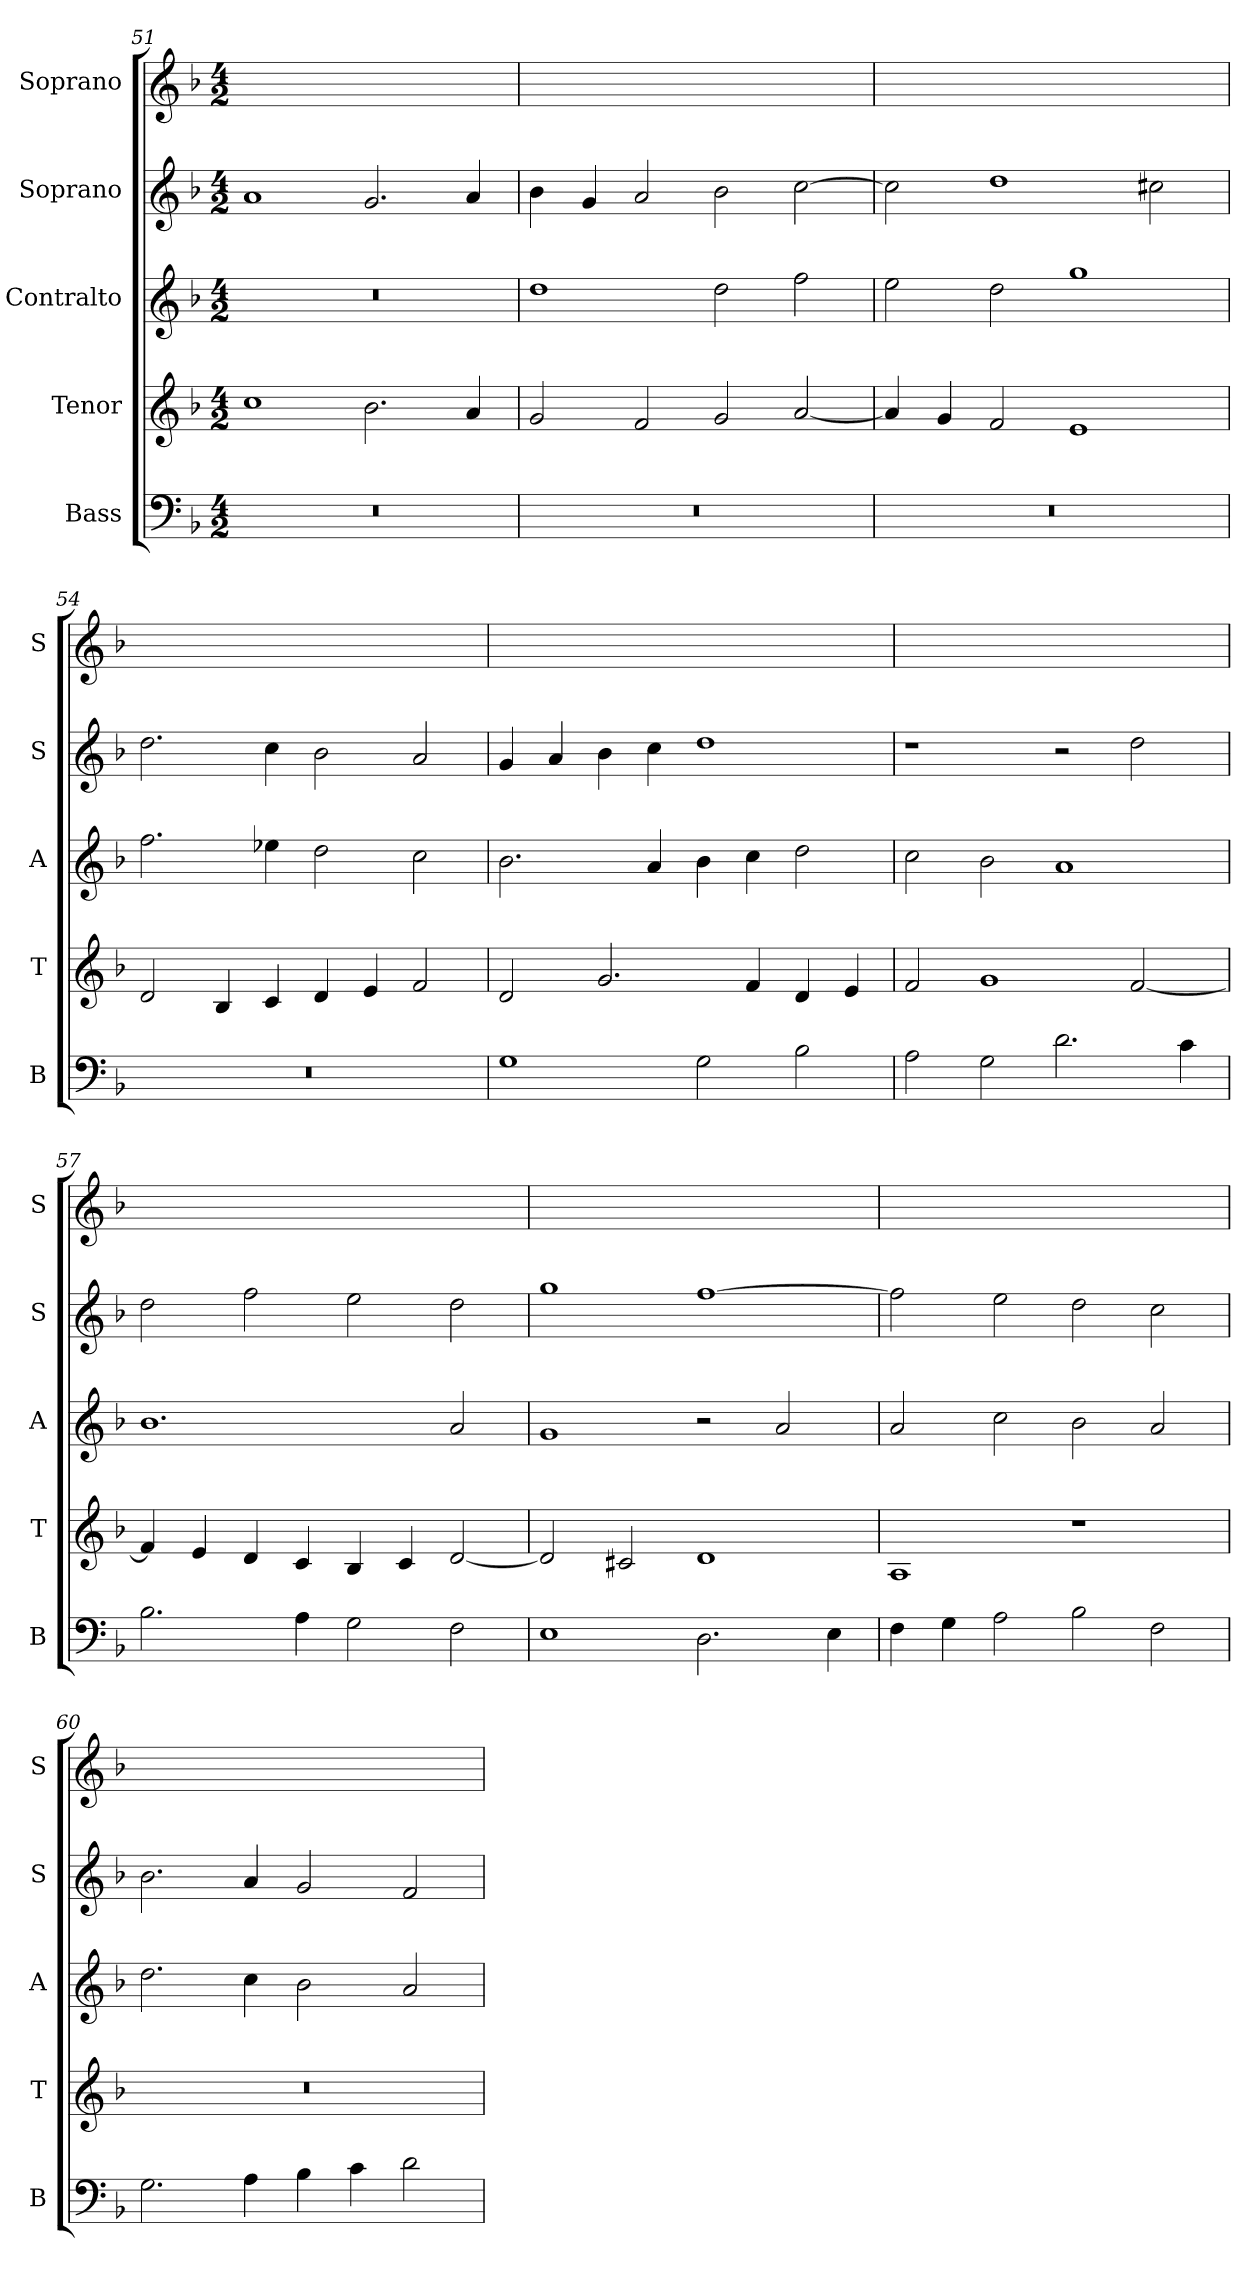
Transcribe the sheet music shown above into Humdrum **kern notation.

**kern	**kern	**kern	**kern	**kern
*part5	*part4	*part3	*part2	*part1
*staff5	*staff4	*staff3	*staff2	*staff1
*I"Bass	*I"Tenor	*I"Contralto	*I"Soprano	*I"Soprano
*I'B	*I'T	*I'A	*I'S	*I'S
*clefF4	*clefG2	*clefG2	*clefG2	*clefG2
*k[b-]	*k[b-]	*k[b-]	*k[b-]	*k[b-]
*G:dor	*G:dor	*G:dor	*G:dor	*G:dor
*M4/2	*M4/2	*M4/2	*M4/2	*M4/2
=51	=51	=51	=51	=51
0r	1cc	0r	1a	0ryy
.	2.b-	.	2.g	.
.	4a	.	4a	.
=52	=52	=52	=52	=52
0r	2g	1dd	4b-	0ryy
.	.	.	4g	.
.	2f	.	2a	.
.	2g	2dd	2b-	.
.	[2a	2ff	[2cc	.
=53	=53	=53	=53	=53
0r	4a]	2ee	2cc]	0ryy
.	4g	.	.	.
.	2f	2dd	1dd	.
.	1e	1gg	.	.
.	.	.	2cc#X	.
=54	=54	=54	=54	=54
0r	2d	2.ff	2.dd	0ryy
.	4B-	.	.	.
.	4c	4ee-X	4cc	.
.	4d	2dd	2b-	.
.	4e	.	.	.
.	2f	2cc	2a	.
=55	=55	=55	=55	=55
1G	2d	2.b-	4g	0ryy
.	.	.	4a	.
.	2.g	.	4b-	.
.	.	4a	4cc	.
2G	.	4b-	1dd	.
.	4f	4cc	.	.
2B-	4d	2dd	.	.
.	4e	.	.	.
=56	=56	=56	=56	=56
2A	2f	2cc	1r	0ryy
2G	1g	2b-	.	.
2.d	.	1a	2r	.
.	[2f	.	2dd	.
4c	.	.	.	.
=57	=57	=57	=57	=57
2.B-	4f]	1.b-	2dd	0ryy
.	4e	.	.	.
.	4d	.	2ff	.
4A	4c	.	.	.
2G	4B-	.	2ee	.
.	4c	.	.	.
2F	[2d	2a	2dd	.
=58	=58	=58	=58	=58
1E	2d]	1g	1gg	0ryy
.	2c#X	.	.	.
2.D	1d	2r	[1ff	.
.	.	2a	.	.
4E	.	.	.	.
=59	=59	=59	=59	=59
4F	1A	2a	2ff]	0ryy
4G	.	.	.	.
2A	.	2cc	2ee	.
2B-	1r	2b-	2dd	.
2F	.	2a	2cc	.
=60	=60	=60	=60	=60
2.G	0r	2.dd	2.b-	0ryy
4A	.	4cc	4a	.
4B-	.	2b-	2g	.
4c	.	.	.	.
2d	.	2a	2f	.
=	=	=	=	=
*-	*-	*-	*-	*-
